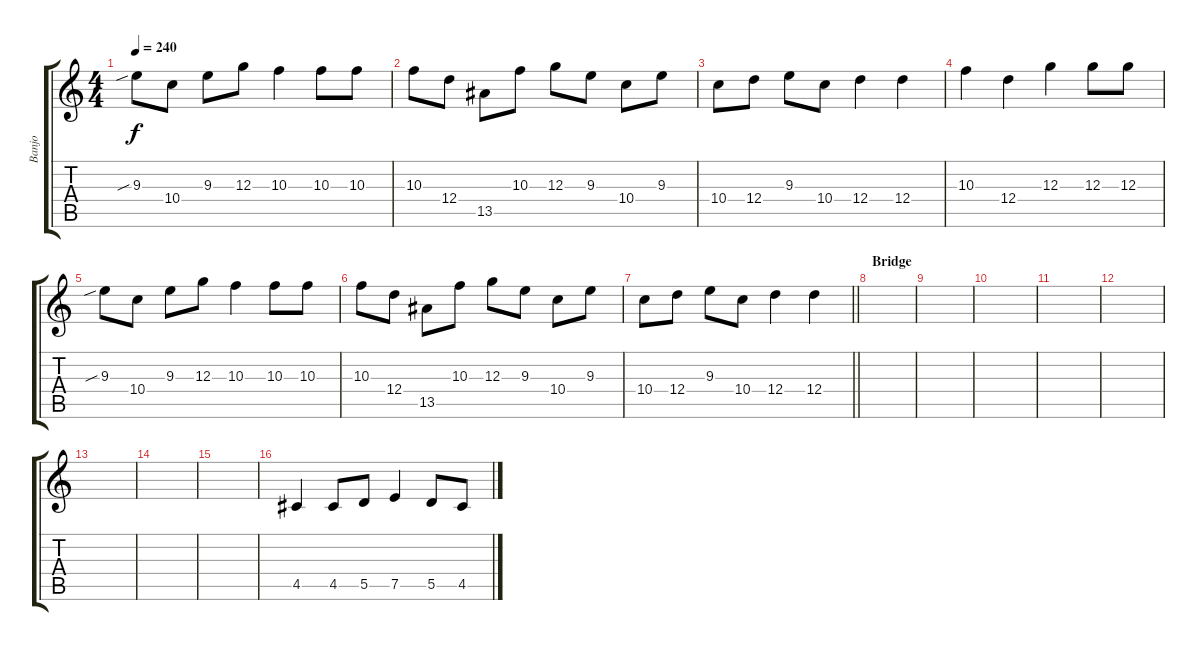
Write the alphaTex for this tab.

\track ("Banjo" "Banjo") {instrument banjo}
\staff {score tabs}
\tuning (E4 B3 G3 D3 A2 E2) {hide}
\displaytranspose 12
\ts (4 4)
\tempo 240
\clef g2
\ks c
9.3{sib}.8{dy f} 10.4.8 9.3.8 12.3.8 10.3.4 10.3.8 10.3.8 |
10.3.8 12.4.8 13.5.8 10.3.8 12.3.8 9.3.8 10.4.8 9.3.8 |
10.4.8 12.4.8 9.3.8 10.4.8 12.4.4 12.4.4 |
10.3.4{instrument accordion} 12.4.4 12.3.4 12.3.8 12.3.8 |
9.3{sib}.8 10.4.8 9.3.8 12.3.8 10.3.4 10.3.8 10.3.8 |
10.3.8 12.4.8 13.5.8 10.3.8 12.3.8 9.3.8 10.4.8 9.3.8 |
\barLineRight lightlight
10.4.8 12.4.8 9.3.8 10.4.8 12.4.4 12.4.4 |
\section ("" "Bridge")
|
|
|
|
|
|
|
|
4.5.4 4.5.8 5.5.8 7.5.4 5.5.8 4.5.8
